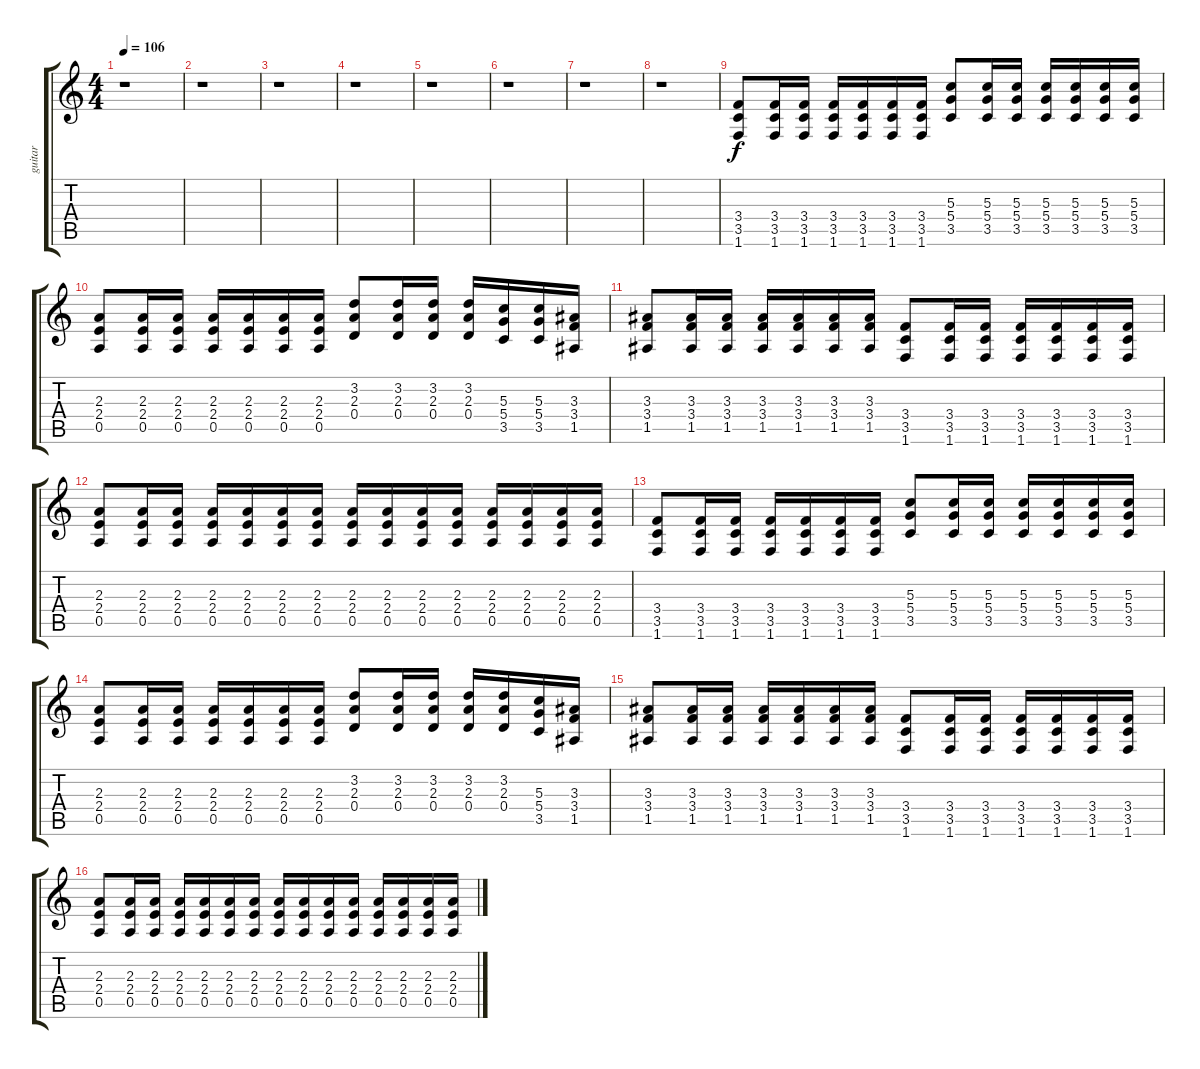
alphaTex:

\track ("guitar" "guitar") {instrument distortionguitar}
\staff {score tabs}
\tuning (E4 B3 G3 D3 A2 E2) {hide}
\ts (4 4)
\tempo 106
\clef g2
\ks c
r.1{dy f instrument distortionguitar} |
r.1 |
r.1 |
r.1 |
r.1 |
r.1 |
r.1 |
r.1 |
(3.4 3.5 1.6).8 (3.4 3.5 1.6).16 (3.4 3.5 1.6).16 (3.4 3.5 1.6).16 (3.4 3.5 1.6).16 (3.4 3.5 1.6).16 (3.4 3.5 1.6).16 (5.3 5.4 3.5).8 (5.3 5.4 3.5).16 (5.3 5.4 3.5).16 (5.3 5.4 3.5).16 (5.3 5.4 3.5).16 (5.3 5.4 3.5).16 (5.3 5.4 3.5).16 |
(2.3 2.4 0.5).8 (2.3 2.4 0.5).16 (2.3 2.4 0.5).16 (2.3 2.4 0.5).16 (2.3 2.4 0.5).16 (2.3 2.4 0.5).16 (2.3 2.4 0.5).16 (3.2 2.3 0.4).8 (3.2 2.3 0.4).16 (3.2 2.3 0.4).16 (3.2 2.3 0.4).16 (5.3 5.4 3.5).16 (5.3 5.4 3.5).16 (3.3 3.4 1.5).16 |
(3.3 3.4 1.5).8 (3.3 3.4 1.5).16 (3.3 3.4 1.5).16 (3.3 3.4 1.5).16 (3.3 3.4 1.5).16 (3.3 3.4 1.5).16 (3.3 3.4 1.5).16 (3.4 3.5 1.6).8 (3.4 3.5 1.6).16 (3.4 3.5 1.6).16 (3.4 3.5 1.6).16 (3.4 3.5 1.6).16 (3.4 3.5 1.6).16 (3.4 3.5 1.6).16 |
(2.3 2.4 0.5).8 (2.3 2.4 0.5).16 (2.3 2.4 0.5).16 (2.3 2.4 0.5).16 (2.3 2.4 0.5).16 (2.3 2.4 0.5).16 (2.3 2.4 0.5).16 (2.3 2.4 0.5).16 (2.3 2.4 0.5).16 (2.3 2.4 0.5).16 (2.3 2.4 0.5).16 (2.3 2.4 0.5).16 (2.3 2.4 0.5).16 (2.3 2.4 0.5).16 (2.3 2.4 0.5).16 |
(3.4 3.5 1.6).8 (3.4 3.5 1.6).16 (3.4 3.5 1.6).16 (3.4 3.5 1.6).16 (3.4 3.5 1.6).16 (3.4 3.5 1.6).16 (3.4 3.5 1.6).16 (5.3 5.4 3.5).8 (5.3 5.4 3.5).16 (5.3 5.4 3.5).16 (5.3 5.4 3.5).16 (5.3 5.4 3.5).16 (5.3 5.4 3.5).16 (5.3 5.4 3.5).16 |
(2.3 2.4 0.5).8 (2.3 2.4 0.5).16 (2.3 2.4 0.5).16 (2.3 2.4 0.5).16 (2.3 2.4 0.5).16 (2.3 2.4 0.5).16 (2.3 2.4 0.5).16 (3.2 2.3 0.4).8 (3.2 2.3 0.4).16 (3.2 2.3 0.4).16 (3.2 2.3 0.4).16 (3.2 2.3 0.4).16 (5.3 5.4 3.5).16 (3.3 3.4 1.5).16 |
(3.3 3.4 1.5).8 (3.3 3.4 1.5).16 (3.3 3.4 1.5).16 (3.3 3.4 1.5).16 (3.3 3.4 1.5).16 (3.3 3.4 1.5).16 (3.3 3.4 1.5).16 (3.4 3.5 1.6).8 (3.4 3.5 1.6).16 (3.4 3.5 1.6).16 (3.4 3.5 1.6).16 (3.4 3.5 1.6).16 (3.4 3.5 1.6).16 (3.4 3.5 1.6).16 |
(2.3 2.4 0.5).8 (2.3 2.4 0.5).16 (2.3 2.4 0.5).16 (2.3 2.4 0.5).16 (2.3 2.4 0.5).16 (2.3 2.4 0.5).16 (2.3 2.4 0.5).16 (2.3 2.4 0.5).16 (2.3 2.4 0.5).16 (2.3 2.4 0.5).16 (2.3 2.4 0.5).16 (2.3 2.4 0.5).16 (2.3 2.4 0.5).16 (2.3 2.4 0.5).16 (2.3 2.4 0.5).16
